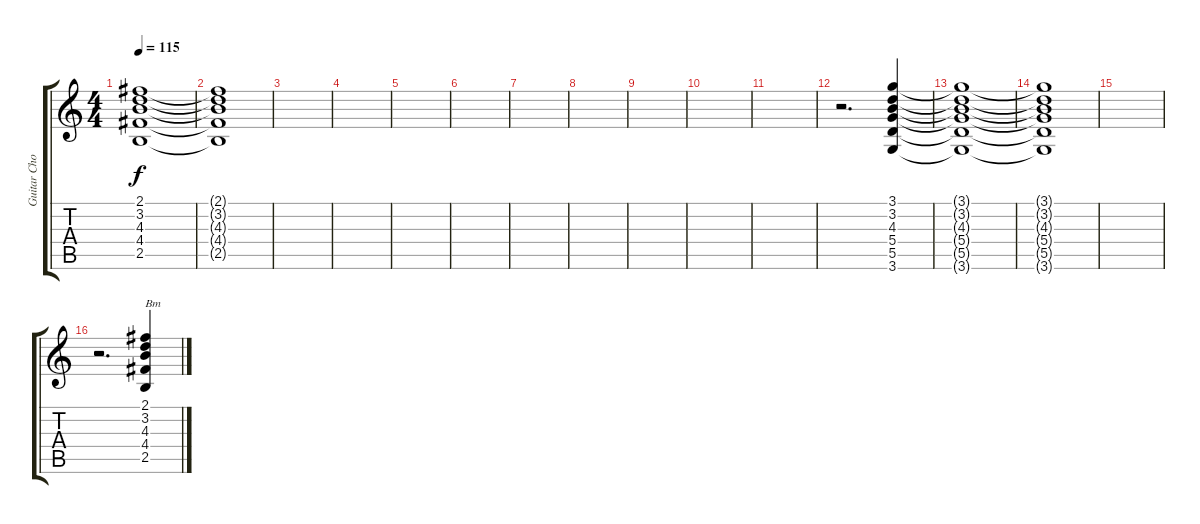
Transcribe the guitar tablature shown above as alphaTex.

\track ("Guitar Chord  2 (from same player)" "Guitar Cho") {instrument overdrivenguitar}
\staff {score tabs}
\tuning (E4 B3 G3 D3 A2 E2) {hide}
\ts (4 4)
\tempo 115
\clef g2
\ks c
(2.1{t} 3.2{t} 4.3{t} 4.4{t} 2.5{t}).1{dy f volume 0} |
(2.1{t} 3.2{t} 4.3{t} 4.4{t} 2.5{t}).1 |
|
|
|
|
|
|
|
|
|
r.2{d} (3.1 3.2 4.3 5.4 5.5 3.6).4{volume 9} |
(3.1{t} 3.2{t} 4.3{t} 5.4{t} 5.5{t} 3.6{t}).1{volume 7} |
(3.1{t} 3.2{t} 4.3{t} 5.4{t} 5.5{t} 3.6{t}).1 |
|
r.2{d} (2.1 3.2 4.3 4.4 2.5).4{txt "Bm" volume 0}
